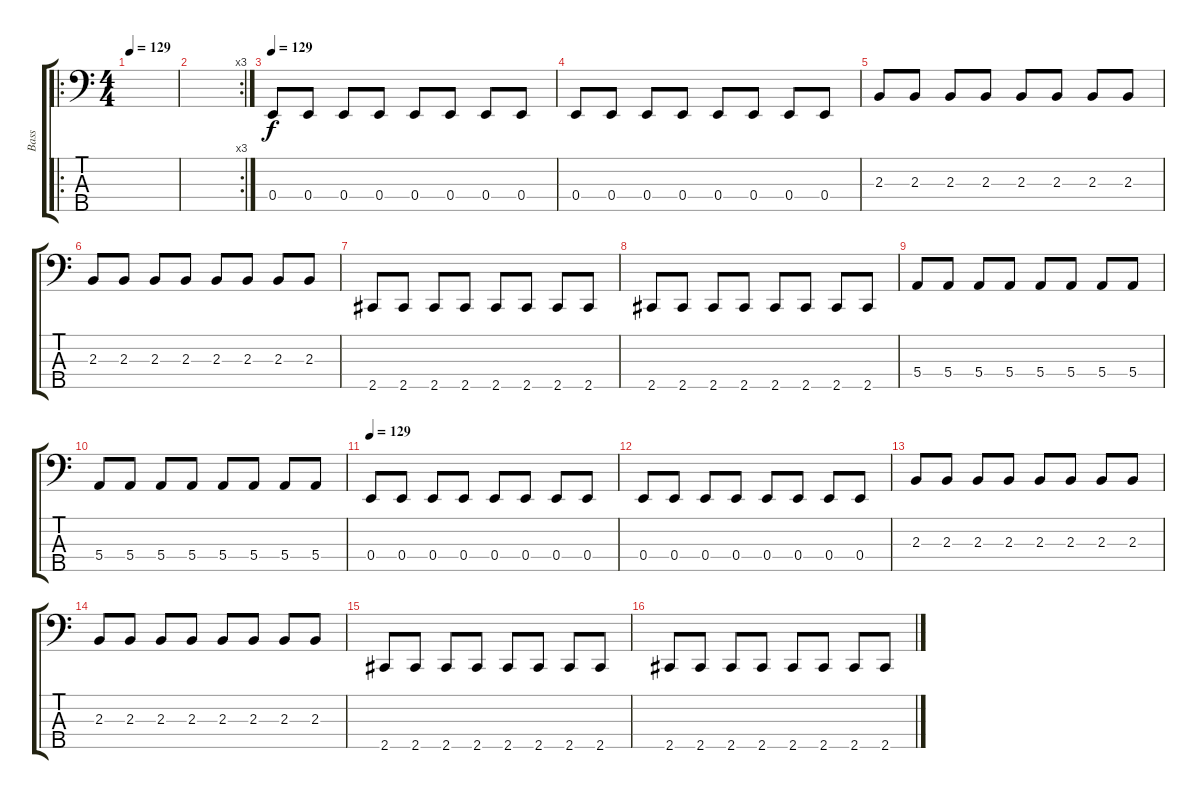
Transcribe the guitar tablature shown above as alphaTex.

\track ("Bass" "Bass") {instrument electricbassfinger}
\staff {score tabs}
\tuning (G2 D2 A1 E1 B0) {hide}
\ro
\ts (4 4)
\tempo 129
\clef f4
\ks c
|
\rc 3
|
\tempo 129
0.4.8 0.4.8 0.4.8 0.4.8 0.4.8 0.4.8 0.4.8 0.4.8 |
0.4.8 0.4.8 0.4.8 0.4.8 0.4.8 0.4.8 0.4.8 0.4.8 |
2.3.8 2.3.8 2.3.8 2.3.8 2.3.8 2.3.8 2.3.8 2.3.8 |
2.3.8 2.3.8 2.3.8 2.3.8 2.3.8 2.3.8 2.3.8 2.3.8 |
2.5.8 2.5.8 2.5.8 2.5.8 2.5.8 2.5.8 2.5.8 2.5.8 |
2.5.8 2.5.8 2.5.8 2.5.8 2.5.8 2.5.8 2.5.8 2.5.8 |
5.4.8 5.4.8 5.4.8 5.4.8 5.4.8 5.4.8 5.4.8 5.4.8 |
5.4.8 5.4.8 5.4.8 5.4.8 5.4.8 5.4.8 5.4.8 5.4.8 |
\tempo 129
0.4.8 0.4.8 0.4.8 0.4.8 0.4.8 0.4.8 0.4.8 0.4.8 |
0.4.8 0.4.8 0.4.8 0.4.8 0.4.8 0.4.8 0.4.8 0.4.8 |
2.3.8 2.3.8 2.3.8 2.3.8 2.3.8 2.3.8 2.3.8 2.3.8 |
2.3.8 2.3.8 2.3.8 2.3.8 2.3.8 2.3.8 2.3.8 2.3.8 |
2.5.8 2.5.8 2.5.8 2.5.8 2.5.8 2.5.8 2.5.8 2.5.8 |
2.5.8 2.5.8 2.5.8 2.5.8 2.5.8 2.5.8 2.5.8 2.5.8
